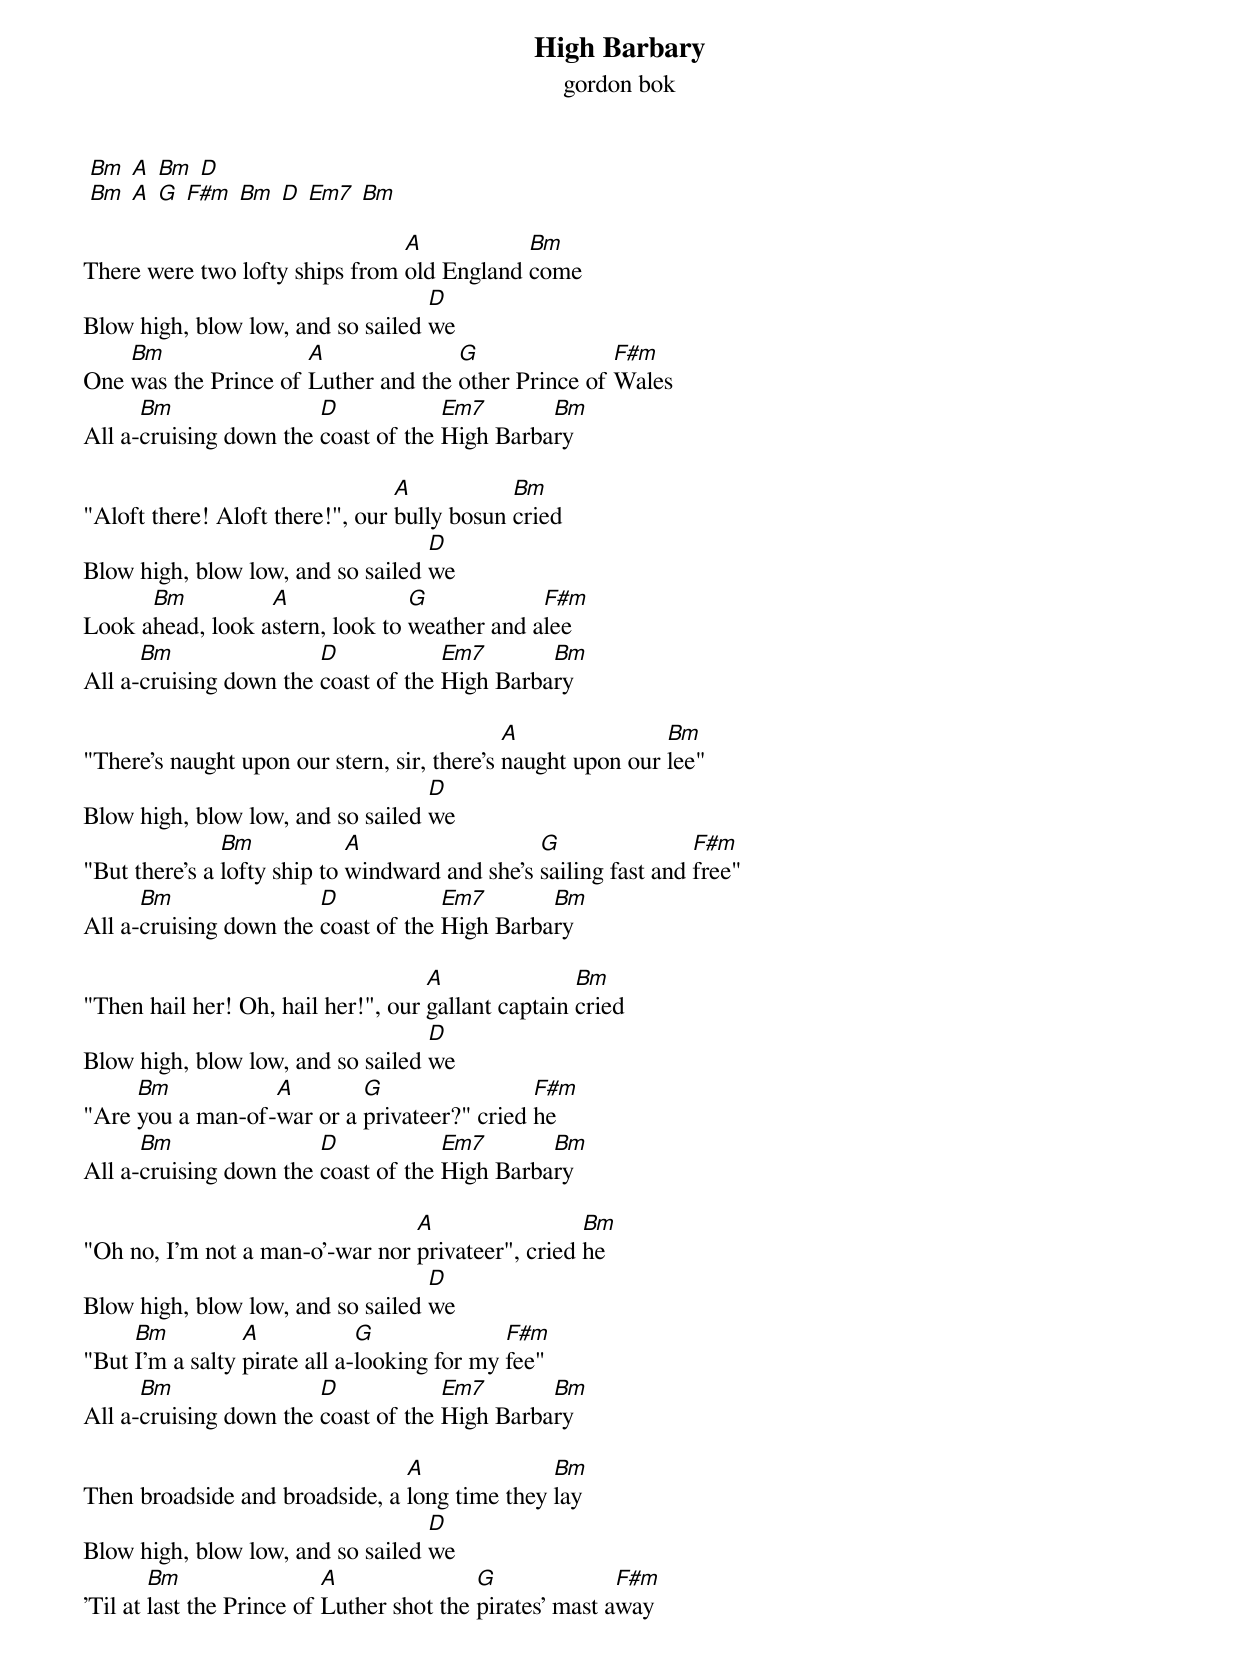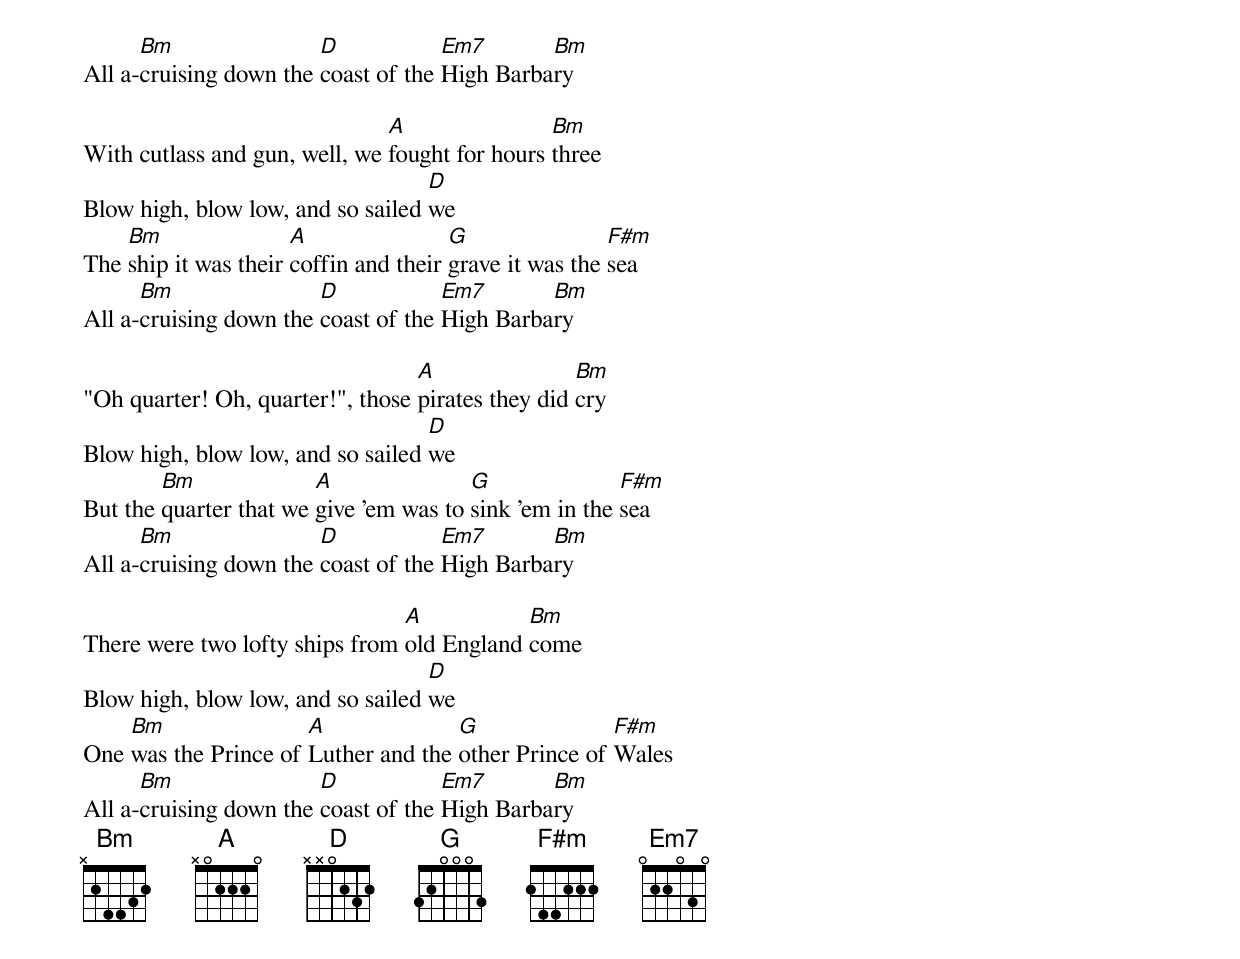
{title: High Barbary}
{subtitle: gordon bok}

 [Bm] [A] [Bm] [D]
 [Bm] [A] [G] [F#m] [Bm] [D] [Em7] [Bm]

There were two lofty ships from [A]old England [Bm]come
Blow high, blow low, and so sailed [D]we
One [Bm]was the Prince of [A]Luther and the [G]other Prince of [F#m]Wales
All a-[Bm]cruising down the [D]coast of the [Em7]High Barba[Bm]ry

"Aloft there! Aloft there!", our [A]bully bosun [Bm]cried
Blow high, blow low, and so sailed [D]we
Look a[Bm]head, look a[A]stern, look to [G]weather and a[F#m]lee
All a-[Bm]cruising down the [D]coast of the [Em7]High Barba[Bm]ry

"There's naught upon our stern, sir, there's [A]naught upon our [Bm]lee"
Blow high, blow low, and so sailed [D]we
"But there's a [Bm]lofty ship to [A]windward and she's [G]sailing fast and [F#m]free"
All a-[Bm]cruising down the [D]coast of the [Em7]High Barba[Bm]ry

"Then hail her! Oh, hail her!", our [A]gallant captain [Bm]cried
Blow high, blow low, and so sailed [D]we
"Are [Bm]you a man-of-[A]war or a [G]privateer?" cried [F#m]he
All a-[Bm]cruising down the [D]coast of the [Em7]High Barba[Bm]ry

"Oh no, I'm not a man-o'-war nor [A]privateer", cried [Bm]he
Blow high, blow low, and so sailed [D]we
"But [Bm]I'm a salty [A]pirate all a-[G]looking for my [F#m]fee"
All a-[Bm]cruising down the [D]coast of the [Em7]High Barba[Bm]ry

Then broadside and broadside, a [A]long time they [Bm]lay
Blow high, blow low, and so sailed [D]we
'Til at [Bm]last the Prince of [A]Luther shot the [G]pirates' mast a[F#m]way
All a-[Bm]cruising down the [D]coast of the [Em7]High Barba[Bm]ry

With cutlass and gun, well, we [A]fought for hours [Bm]three
Blow high, blow low, and so sailed [D]we
The [Bm]ship it was their [A]coffin and their [G]grave it was the [F#m]sea
All a-[Bm]cruising down the [D]coast of the [Em7]High Barba[Bm]ry

"Oh quarter! Oh, quarter!", those [A]pirates they did [Bm]cry
Blow high, blow low, and so sailed [D]we
But the [Bm]quarter that we [A]give 'em was to [G]sink 'em in the [F#m]sea
All a-[Bm]cruising down the [D]coast of the [Em7]High Barba[Bm]ry

There were two lofty ships from [A]old England [Bm]come
Blow high, blow low, and so sailed [D]we
One [Bm]was the Prince of [A]Luther and the [G]other Prince of [F#m]Wales
All a-[Bm]cruising down the [D]coast of the [Em7]High Barba[Bm]ry
